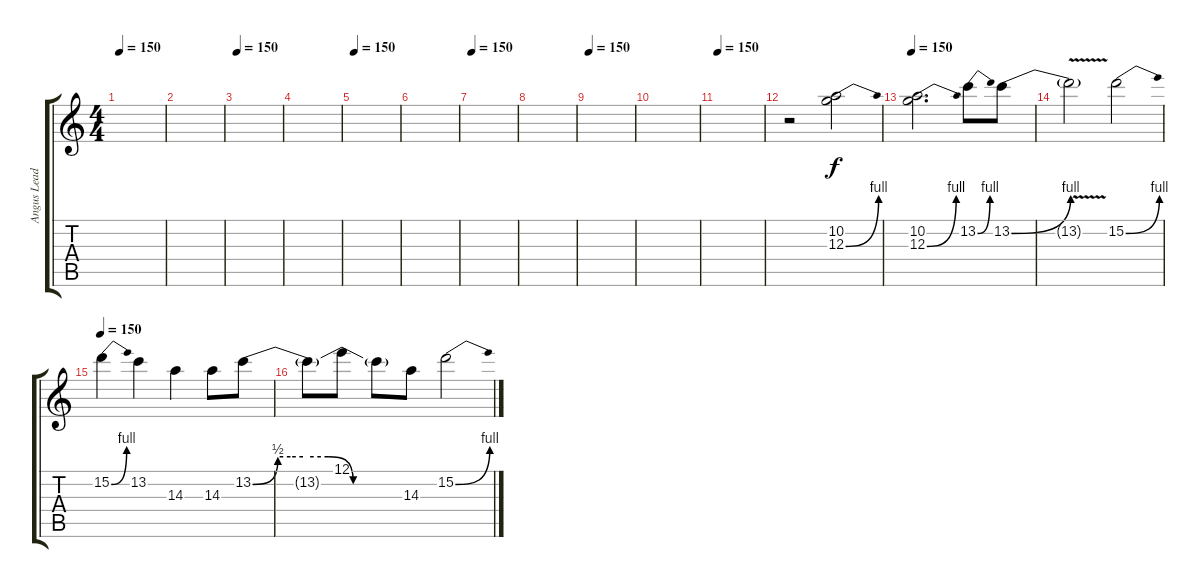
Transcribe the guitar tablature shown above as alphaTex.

\track ("Angus Lead" "Angus Lead") {instrument distortionguitar}
\staff {score tabs}
\tuning (E4 B3 G3 D3 A2 E2) {hide}
\ts (4 4)
\tempo 150
\clef g2
\ks c
|
|
\tempo 150
|
|
\tempo 150
|
|
\tempo 150
|
|
\tempo 150
|
|
\tempo 150
|
r.2 (10.2 12.3{be (bend 0 0 60 4)}).2 |
\tempo 150
(10.2 12.3{be (bend 0 0 60 4)}).2{d} 13.2{be (bend 0 0 60 4)}.8 13.2{be (bend 0 0 60 4)}.8 |
13.2{v t}.2 15.2{be (bend 0 0 60 4)}.2 |
\tempo 150
15.2{be (bend 0 0 60 4)}.4 13.2.4 14.3.4 14.3.8 13.2{be (custom 0 0 10 2 15 2 20 2 30 2 40 0 60 0)}.8 |
13.2{t}.8 12.1.8 13.2{t}.8 14.3.8 15.2{be (bend 0 0 60 4)}.2
